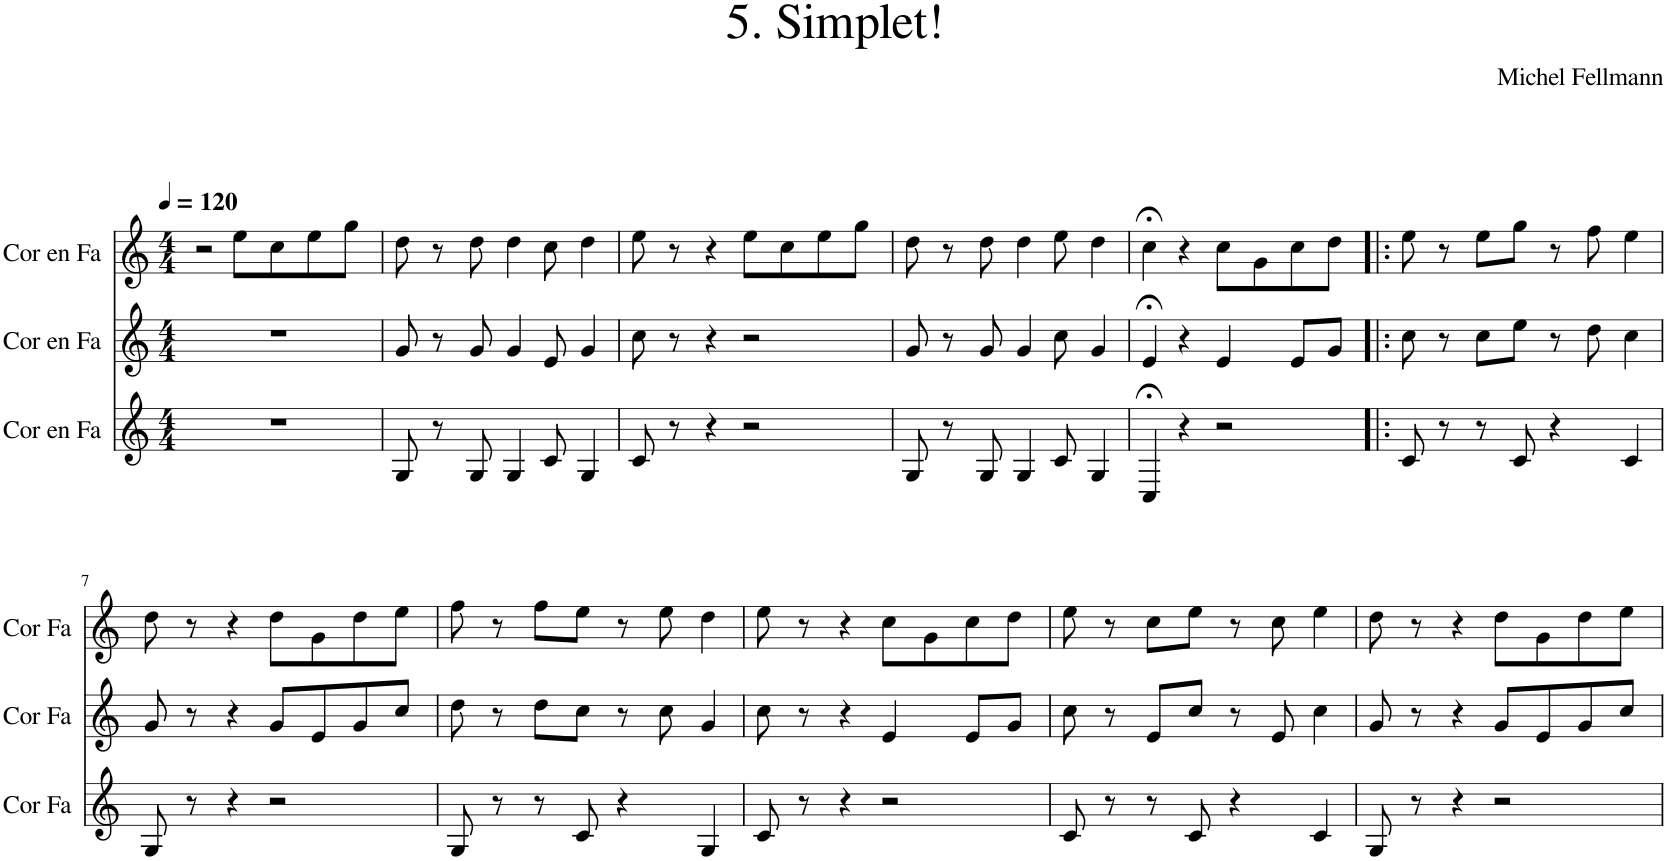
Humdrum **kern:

**kern	**kern	**kern
*part3	*part2	*part1
*staff3	*staff2	*staff1
*I"Cor en Fa	*I"Cor en Fa	*I"Cor en Fa
*I'Cor Fa	*I'Cor Fa	*I'Cor Fa
*clefG2	*clefG2	*clefG2
*Trd4c7	*Trd4c7	*Trd4c7
*k[]	*k[]	*k[]
*M4/4	*M4/4	*M4/4
*MM120	*MM120	*MM120
=1	=1	=1
1r	1r	2r
.	.	8ee\L
.	.	8cc\
.	.	8ee\
.	.	8gg\J
=2	=2	=2
8G/	8g/	8dd\
8r	8r	8r
8G/	8g/	8dd\
4G/	4g/	4dd\
8c/	8e/	8cc\
4G/	4g/	4dd\
=3	=3	=3
8c/	8cc\	8ee\
8r	8r	8r
4r	4r	4r
2r	2r	8ee\L
.	.	8cc\
.	.	8ee\
.	.	8gg\J
=4	=4	=4
8G/	8g/	8dd\
8r	8r	8r
8G/	8g/	8dd\
4G/	4g/	4dd\
8c/	8cc\	8ee\
4G/	4g/	4dd\
=5	=5	=5
4C;</	4e;</	4cc;<\
4r	4r	4r
2r	4e/	8cc\L
.	.	8g\
.	8e/L	8cc\
.	8g/J	8dd\J
=6!|:	=6!|:	=6!|:
8c/	8cc\	8ee\
8r	8r	8r
8r	8cc\L	8ee\L
8c/	8ee\J	8gg\J
4r	8r	8r
.	8dd\	8ff\
4c/	4cc\	4ee\
!!LO:LB:g=z
=7	=7	=7
8G/	8g/	8dd\
8r	8r	8r
4r	4r	4r
2r	8g/L	8dd\L
.	8e/	8g\
.	8g/	8dd\
.	8cc/J	8ee\J
=8	=8	=8
8G/	8dd\	8ff\
8r	8r	8r
8r	8dd\L	8ff\L
8c/	8cc\J	8ee\J
4r	8r	8r
.	8cc\	8ee\
4G/	4g/	4dd\
=9	=9	=9
8c/	8cc\	8ee\
8r	8r	8r
4r	4r	4r
2r	4e/	8cc\L
.	.	8g\
.	8e/L	8cc\
.	8g/J	8dd\J
=10	=10	=10
8c/	8cc\	8ee\
8r	8r	8r
8r	8e/L	8cc\L
8c/	8cc/J	8ee\J
4r	8r	8r
.	8e/	8cc\
4c/	4cc\	4ee\
=11	=11	=11
8G/	8g/	8dd\
8r	8r	8r
4r	4r	4r
2r	8g/L	8dd\L
.	8e/	8g\
.	8g/	8dd\
.	8cc/J	8ee\J
=	=	=
*-	*-	*-
